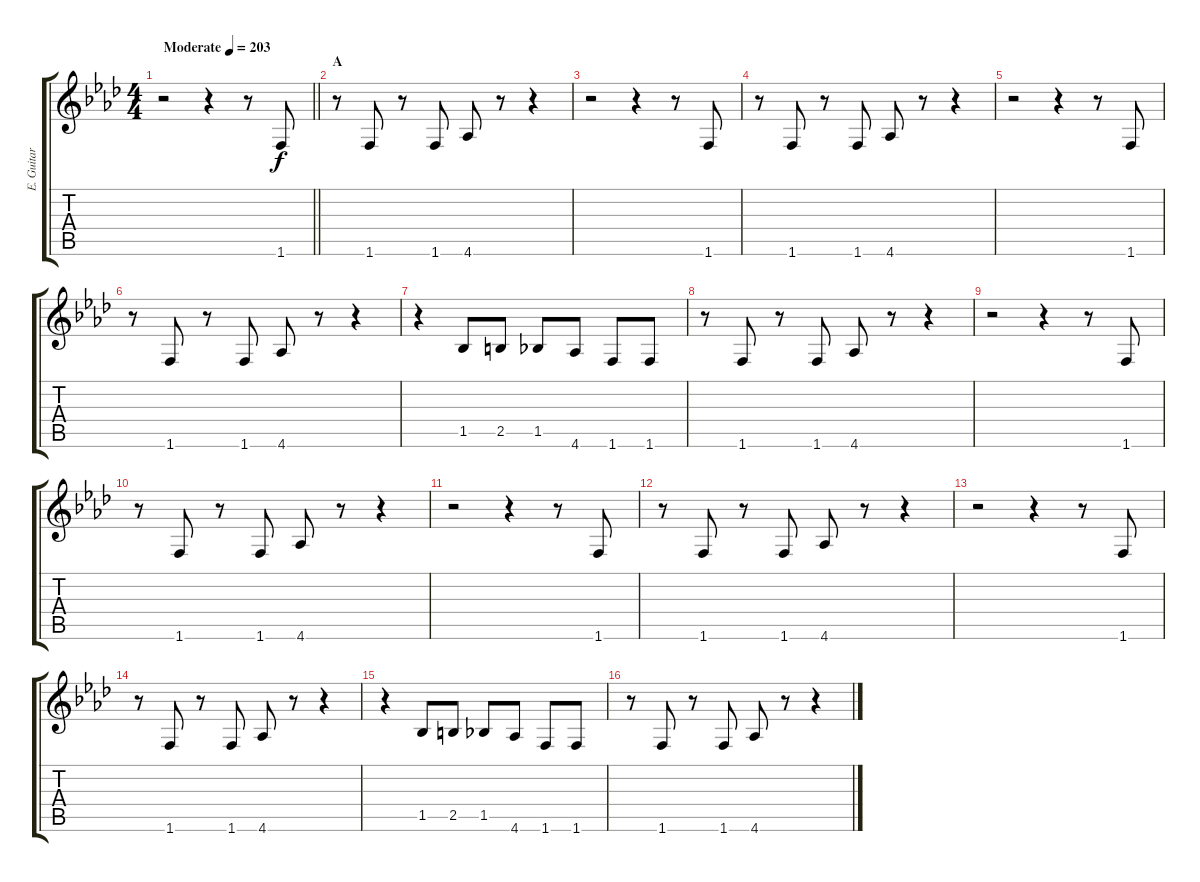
\track ("E. Guitar I" "E. Guitar ") {instrument overdrivenguitar}
\staff {score tabs}
\tuning (E4 B3 G3 D3 A2 E2) {hide}
\ts (4 4)
\tempo (203 "Moderate")
\clef g2
\barLineRight lightlight
\ks ab
r.2{dy f instrument overdrivenguitar} r.4 r.8 1.6.8 |
\section ("" "A")
r.8 1.6.8 r.8 1.6.8 4.6.8 r.8 r.4 |
r.2 r.4 r.8 1.6.8 |
r.8 1.6.8 r.8 1.6.8 4.6.8 r.8 r.4 |
r.2 r.4 r.8 1.6.8 |
r.8 1.6.8 r.8 1.6.8 4.6.8 r.8 r.4 |
r.4 1.5.8 2.5.8 1.5.8 4.6.8 1.6.8 1.6.8 |
r.8 1.6.8 r.8 1.6.8 4.6.8 r.8 r.4 |
r.2 r.4 r.8 1.6.8 |
r.8 1.6.8 r.8 1.6.8 4.6.8 r.8 r.4 |
r.2 r.4 r.8 1.6.8 |
r.8 1.6.8 r.8 1.6.8 4.6.8 r.8 r.4 |
r.2 r.4 r.8 1.6.8 |
r.8 1.6.8 r.8 1.6.8 4.6.8 r.8 r.4 |
r.4 1.5.8 2.5.8 1.5.8 4.6.8 1.6.8 1.6.8 |
r.8 1.6.8 r.8 1.6.8 4.6.8 r.8 r.4
